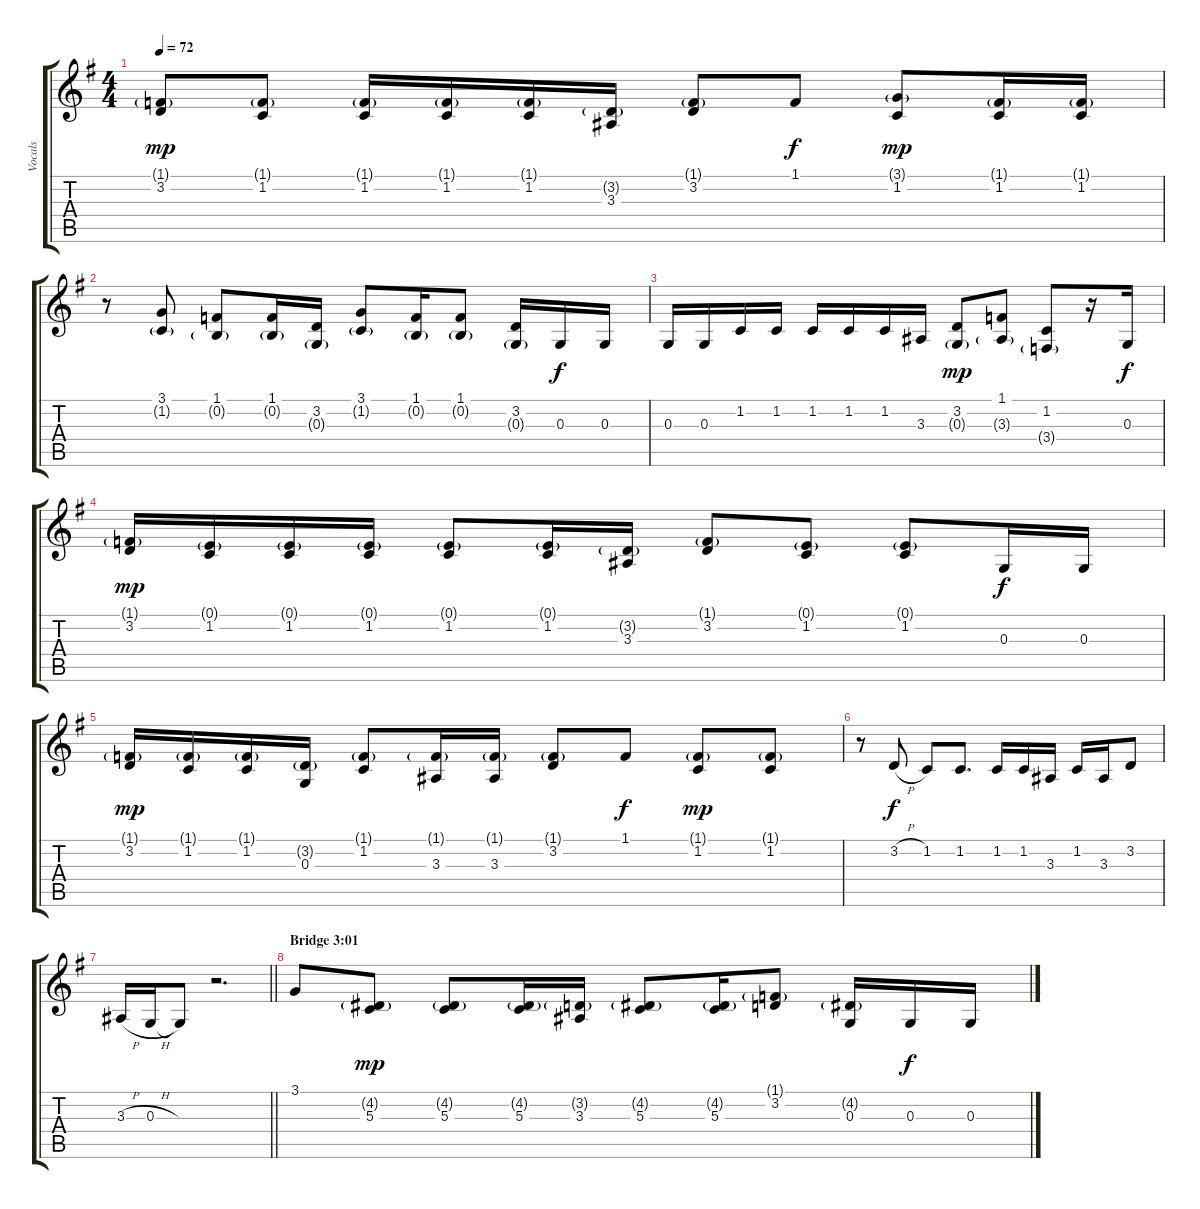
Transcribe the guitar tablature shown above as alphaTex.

\track ("Vocals" "Vocals") {instrument brightacousticpiano}
\staff {score tabs}
\tuning (E4 B3 G3 D3 A2 E2) {hide}
\ts (4 4)
\tempo 72
\clef g2
\ks g
(1.1{g} 3.2).8{dy mp} (1.1{g} 1.2).8 (1.1{g} 1.2).16 (1.1{g} 1.2).16 (1.1{g} 1.2).16 (3.2{g} 3.3).16 (1.1{g} 3.2).8 1.1.8{dy f} (3.1{g} 1.2).8{dy mp} (1.1{g} 1.2).16 (1.1{g} 1.2).16 |
r.8 (3.1 1.2{g}).8 (1.1 0.2{g}).8 (1.1 0.2{g}).16 (3.2 0.3{g}).16 (3.1 1.2{g}).8 (1.1 0.2{g}).16 (1.1 0.2{g}).8 (3.2 0.3{g}).16 0.3.16{dy f} 0.3.16 |
0.3.16 0.3.16 1.2.16 1.2.16 1.2.16 1.2.16 1.2.16 3.3.16 (3.2 0.3{g}).8{dy mp} (1.1 3.3{g}).8 (1.2 3.4{g}).8 r.16 0.3.16{dy f} |
(1.1{g} 3.2).16{dy mp} (0.1{g} 1.2).16 (0.1{g} 1.2).16 (0.1{g} 1.2).16 (0.1{g} 1.2).8 (0.1{g} 1.2).16 (3.2{g} 3.3).16 (1.1{g} 3.2).8 (0.1{g} 1.2).8 (0.1{g} 1.2).8 0.3.16{dy f} 0.3.16 |
(1.1{g} 3.2).16{dy mp} (1.1{g} 1.2).16 (1.1{g} 1.2).16 (3.2{g} 0.3).16 (1.1{g} 1.2).8 (1.1{g} 3.3).16 (1.1{g} 3.3).16 (1.1{g} 3.2).8 1.1.8{dy f} (1.1{g} 1.2).8{dy mp} (1.1{g} 1.2).8 |
r.8 3.2{h}.8{dy f} 1.2.8 1.2.8{d} 1.2.16 1.2.16 3.3.16 1.2.16 3.3.16 3.2.8 |
\barLineRight lightlight
3.3{h}.16 0.3{h}.16 0.3{t}.8 r.2{d} |
\section ("" "Bridge 3:01")
3.1.8 (4.2{g} 5.3).8{dy mp} (4.2{g} 5.3).8 (4.2{g} 5.3).16 (3.2{g} 3.3).16 (4.2{g} 5.3).8 (4.2{g} 5.3).16 (1.1{g} 3.2).8 (4.2{g} 0.3).16 0.3.16{dy f} 0.3.16
